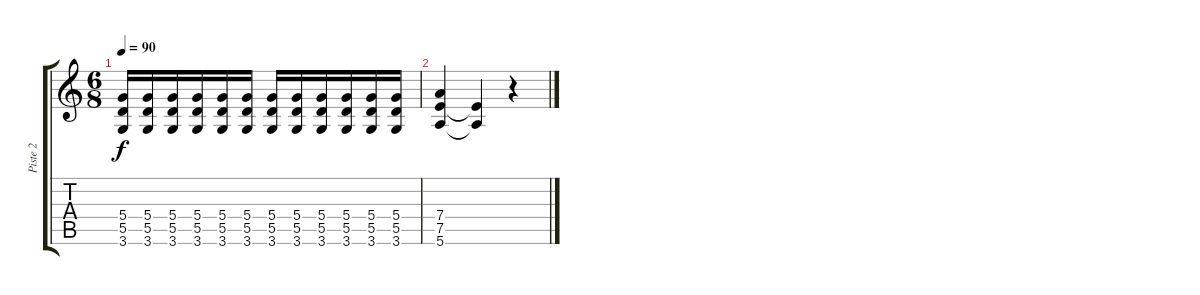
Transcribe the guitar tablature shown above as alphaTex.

\track ("Piste 2" "Piste 2") {instrument distortionguitar}
\staff {score tabs}
\tuning (E4 B3 G3 D3 A2 E2) {hide}
\ts (6 8)
\tempo 90
\clef g2
\ks c
(5.4 5.5 3.6).16{dy f} (5.4 5.5 3.6).16 (5.4 5.5 3.6).16 (5.4 5.5 3.6).16 (5.4 5.5 3.6).16 (5.4 5.5 3.6).16 (5.4 5.5 3.6).16 (5.4 5.5 3.6).16 (5.4 5.5 3.6).16 (5.4 5.5 3.6).16 (5.4 5.5 3.6).16 (5.4 5.5 3.6).16 |
(7.4 7.5 5.6).4 (7.5{t} 5.6{t}).4 r.4
